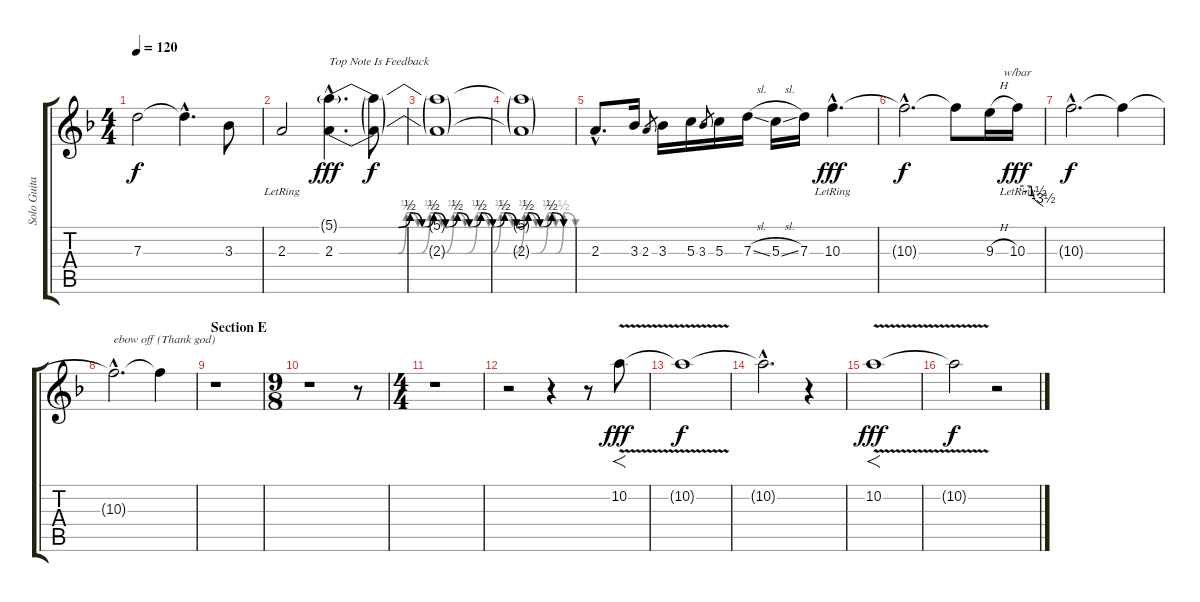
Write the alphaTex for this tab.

\track ("Solo Guitar (Standard)" "Solo Guita") {instrument electricguitarjazz}
\staff {score tabs}
\tuning (E4 B3 G3 D3 A2 E2) {hide}
\ts (4 4)
\tempo 120
\clef g2
\ks f
7.3.2{dy f} 7.3{hac t}.4{d} 3.3.8 |
2.3{lr}.2 (5.1{be (custom 0 0 10 0 15 0 18 2 21 0 24 2 27 0 30 2 33 0 36 2 39 0 42 2 45 0 48 2 51 0 54 2 57 0 60 0) g hac} 2.3{be (custom 0 0 13 0 15 0 17 2 20 0 23 2 26 0 29 2 32 0 35 2 38 0 41 2 44 0 47 2 50 0 53 2 55 0 57 2 60 0) hac}).4{d txt "Top Note Is Feedback" dy fff} (5.1{t} 2.3{t}).8{dy f} |
(5.1{t} 2.3{t}).1 |
(5.1{t} 2.3{t}).1 |
2.3{hac}.8{d} 3.3.16 2.3.8{gr} 3.3.16 5.3.16 3.3.8{gr} 5.3.16 7.3{sl}.16 5.3{sl}.16 7.3.16 10.3{hac lr}.4{d dy fff} |
10.3{hac t}.2{d dy f} 10.3{t}.8 9.3{h}.16 10.3{lr}.16{tbe (custom default 0 0 31 0 40 -6 60 -14) dy fff} |
10.3{hac t}.2{d dy f} 10.3{t}.4 |
10.3{hac t}.2{d txt "ebow off (Thank god)"} 10.3{t}.4 |
\section ("" "Section E")
r.1 |
\ts (9 8)
r.1 r.8 |
\ts (4 4)
r.1 |
r.2 r.4 r.8 10.2{v}.8{f dy fff} |
10.2{t}.1{dy f} |
10.2{hac t}.2{d} r.4 |
10.2{v}.1{f dy fff} |
10.2{t}.2{dy f} r.2
